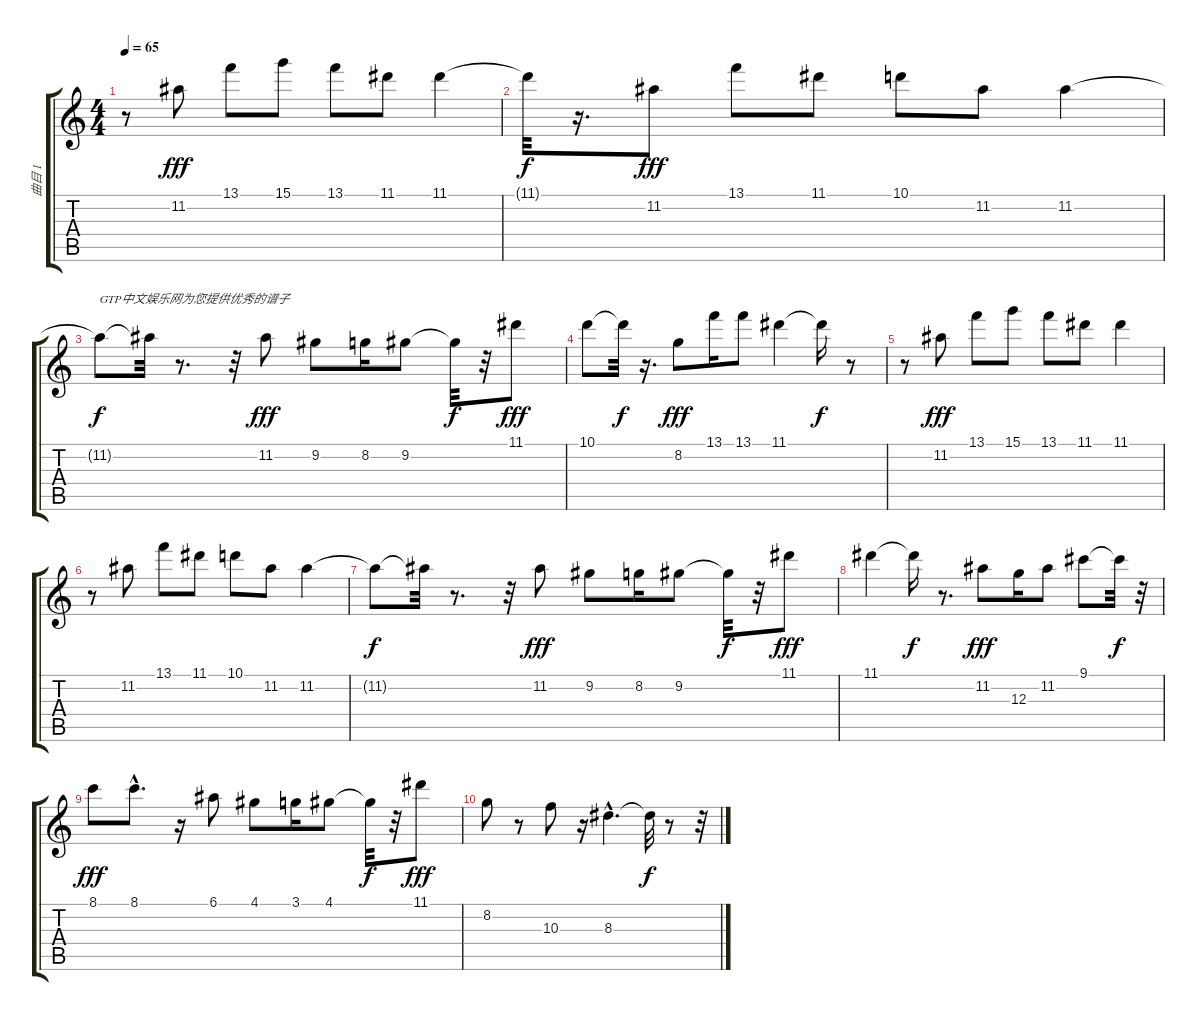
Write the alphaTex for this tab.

\track ("曲目 1" "曲目 1") {instrument overdrivenguitar}
\staff {score tabs}
\tuning (E4 B3 G3 D3 A2 E2) {hide}
\ts (4 4)
\tempo 65
\clef g2
\ks c
r.8{dy fff instrument overdrivenguitar} 11.2.8 13.1.8 15.1.8 13.1.8 11.1.8 11.1.4 |
11.1{t}.32{dy f} r.16{d} 11.2.8{dy fff} 13.1.8 11.1.8 10.1.8 11.2.8 11.2.4 |
11.2{t}.8{txt "GTP中文娱乐网为您提供优秀的谱子" dy f} 11.2{t}.32 r.8{d} r.32 11.2.8{dy fff} 9.2.8 8.2.16 9.2.8 9.2{t}.32{dy f} r.32 11.1.8{dy fff} |
10.1.8 10.1{t}.32{dy f} r.16{d} 8.2.8{dy fff} 13.1.16 13.1.8 11.1.4 11.1{t}.16{dy f} r.8 |
r.8 11.2.8{dy fff} 13.1.8 15.1.8 13.1.8 11.1.8 11.1.4 |
r.8 11.2.8 13.1.8 11.1.8 10.1.8 11.2.8 11.2.4 |
11.2{t}.8{dy f} 11.2{t}.32 r.8{d} r.32 11.2.8{dy fff} 9.2.8 8.2.16 9.2.8 9.2{t}.32{dy f} r.32 11.1.8{dy fff} |
11.1.4 11.1{t}.16{dy f} r.8{d} 11.2.8{dy fff} 12.3.16 11.2.8 9.1.8 9.1{t}.32{dy f} r.32 |
8.1.8{dy fff} 8.1{hac}.8{d} r.16 6.1.8 4.1.8 3.1.16 4.1.8 4.1{t}.32{dy f} r.32 11.1.8{dy fff} |
8.2.8 r.8 10.3.8 r.16 8.3{hac}.4{d} 8.3{t}.32{dy f} r.8 r.32
